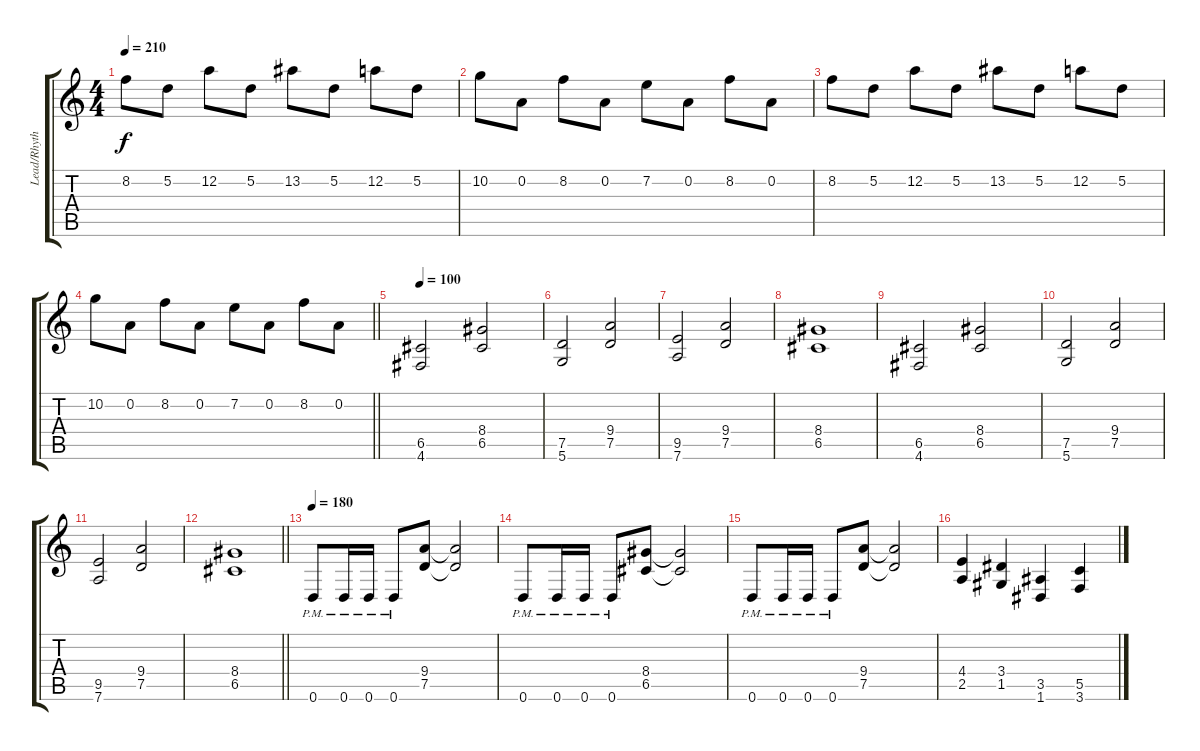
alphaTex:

\track ("Lead/Rhythm Guitar" "Lead/Rhyth") {instrument overdrivenguitar}
\staff {score tabs}
\tuning (D4 A3 F3 C3 G2 D2) {hide}
\ts (4 4)
\tempo 210
\clef g2
\ks c
8.2.8{dy f} 5.2.8 12.2.8 5.2.8 13.2.8 5.2.8 12.2.8 5.2.8 |
10.2.8 0.2.8 8.2.8 0.2.8 7.2.8 0.2.8 8.2.8 0.2.8 |
8.2.8 5.2.8 12.2.8 5.2.8 13.2.8 5.2.8 12.2.8 5.2.8 |
\barLineRight lightlight
10.2.8 0.2.8 8.2.8 0.2.8 7.2.8 0.2.8 8.2.8 0.2.8 |
\tempo 100
(6.5 4.6).2{volume 13} (8.4 6.5).2 |
(7.5 5.6).2 (9.4 7.5).2 |
(9.5 7.6).2 (9.4 7.5).2 |
(8.4 6.5).1 |
(6.5 4.6).2 (8.4 6.5).2 |
(7.5 5.6).2 (9.4 7.5).2 |
(9.5 7.6).2 (9.4 7.5).2 |
\barLineRight lightlight
(8.4 6.5).1 |
\tempo 180
0.6{pm}.8{volume 13} 0.6{pm}.16 0.6{pm}.16 0.6{pm}.8 (9.4 7.5).8 (9.4{t} 7.5{t}).2 |
0.6{pm}.8 0.6{pm}.16 0.6{pm}.16 0.6{pm}.8 (8.4 6.5).8 (8.4{t} 6.5{t}).2 |
0.6{pm}.8 0.6{pm}.16 0.6{pm}.16 0.6{pm}.8 (9.4 7.5).8 (9.4{t} 7.5{t}).2 |
(4.4 2.5).4 (3.4 1.5).4 (3.5 1.6).4 (5.5 3.6).4
